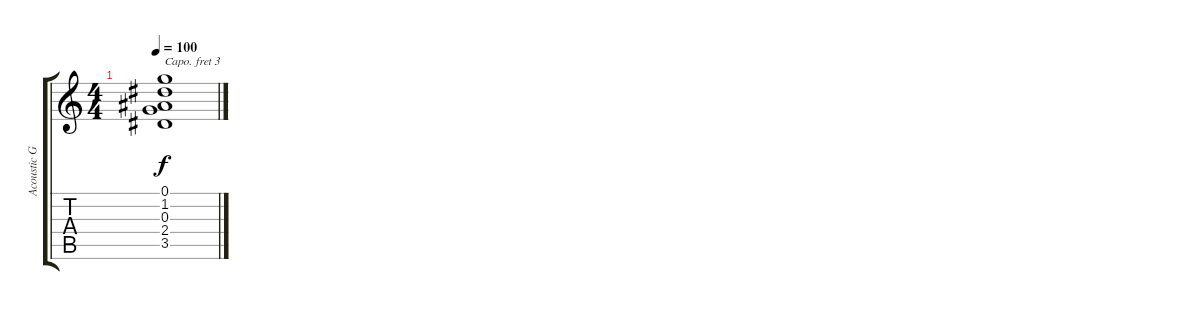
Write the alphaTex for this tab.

\track ("Acoustic Guitar 1" "Acoustic G") {instrument acousticguitarsteel}
\staff {score tabs}
\capo 3
\tuning (E4 B3 G3 D3 A2 E2) {hide}
\ts (4 4)
\tempo 100
\clef g2
\ks c
(0.1{t} 1.2{t} 0.3{t} 2.4{t} 3.5{t}).1{dy f}
